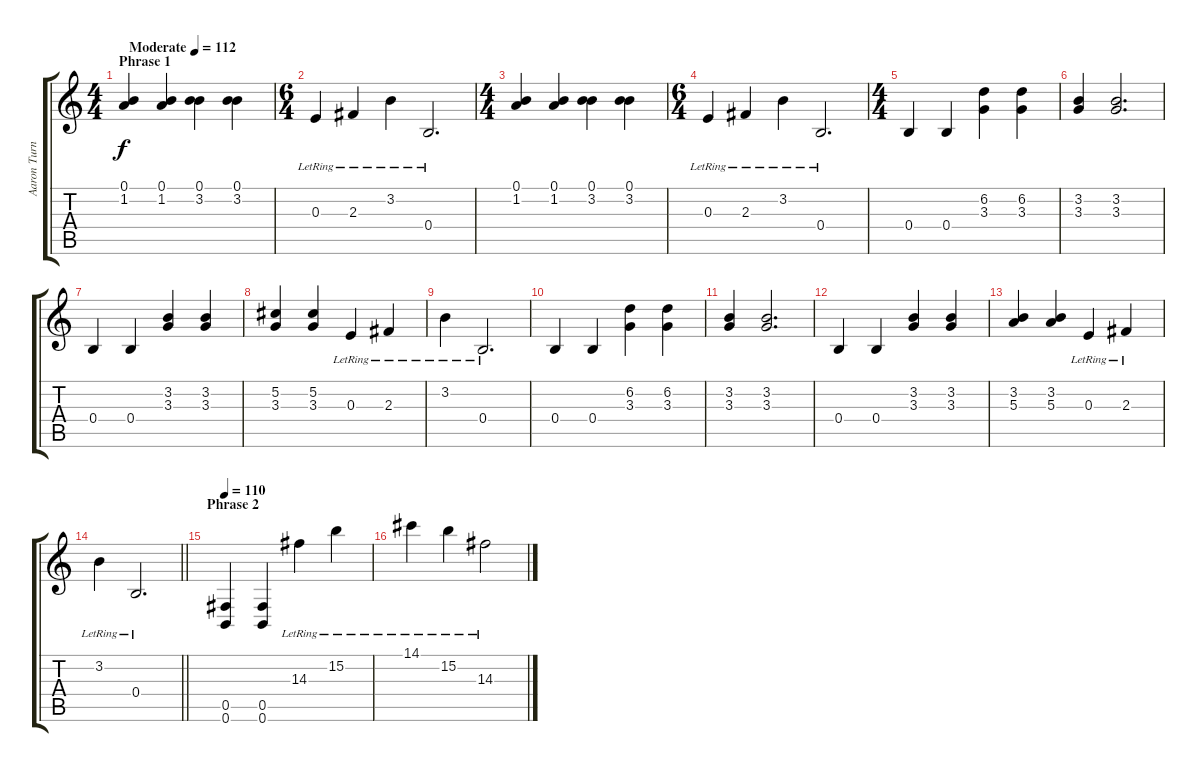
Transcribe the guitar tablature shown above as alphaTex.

\track ("Aaron Turner" "Aaron Turn") {instrument overdrivenguitar}
\staff {score tabs}
\tuning (B3 Ab3 E3 B2 Gb2 B1) {hide}
\ts (4 4)
\section ("" "Phrase 1")
\tempo (112 "Moderate")
\clef g2
\ks c
(0.1 1.2).4{dy f instrument overdrivenguitar} (0.1 1.2).4 (0.1 3.2).4 (0.1 3.2).4 |
\ts (6 4)
0.3{lr}.4 2.3{lr}.4 3.2{lr}.4 0.4{lr}.2{d} |
\ts (4 4)
(0.1 1.2).4 (0.1 1.2).4 (0.1 3.2).4 (0.1 3.2).4 |
\ts (6 4)
0.3{lr}.4 2.3{lr}.4 3.2{lr}.4 0.4{lr}.2{d} |
\ts (4 4)
0.4.4 0.4.4 (6.2 3.3).4 (6.2 3.3).4 |
(3.2 3.3).4 (3.2 3.3).2{d} |
0.4.4 0.4.4 (3.2 3.3).4 (3.2 3.3).4 |
(5.2 3.3).4 (5.2 3.3).4 0.3{lr}.4 2.3{lr}.4 |
3.2{lr}.4 0.4{lr}.2{d} |
0.4.4 0.4.4 (6.2 3.3).4 (6.2 3.3).4 |
(3.2 3.3).4 (3.2 3.3).2{d} |
0.4.4 0.4.4 (3.2 3.3).4 (3.2 3.3).4 |
(3.2 5.3).4 (3.2 5.3).4 0.3{lr}.4 2.3{lr}.4 |
\barLineRight lightlight
3.2{lr}.4 0.4{lr}.2{d} |
\section ("" "Phrase 2")
\tempo 110
(0.5 0.6).4{instrument distortionguitar} (0.5 0.6).4 14.3{lr}.4 15.2{lr}.4 |
14.1{lr}.4 15.2{lr}.4 14.3{lr}.2
